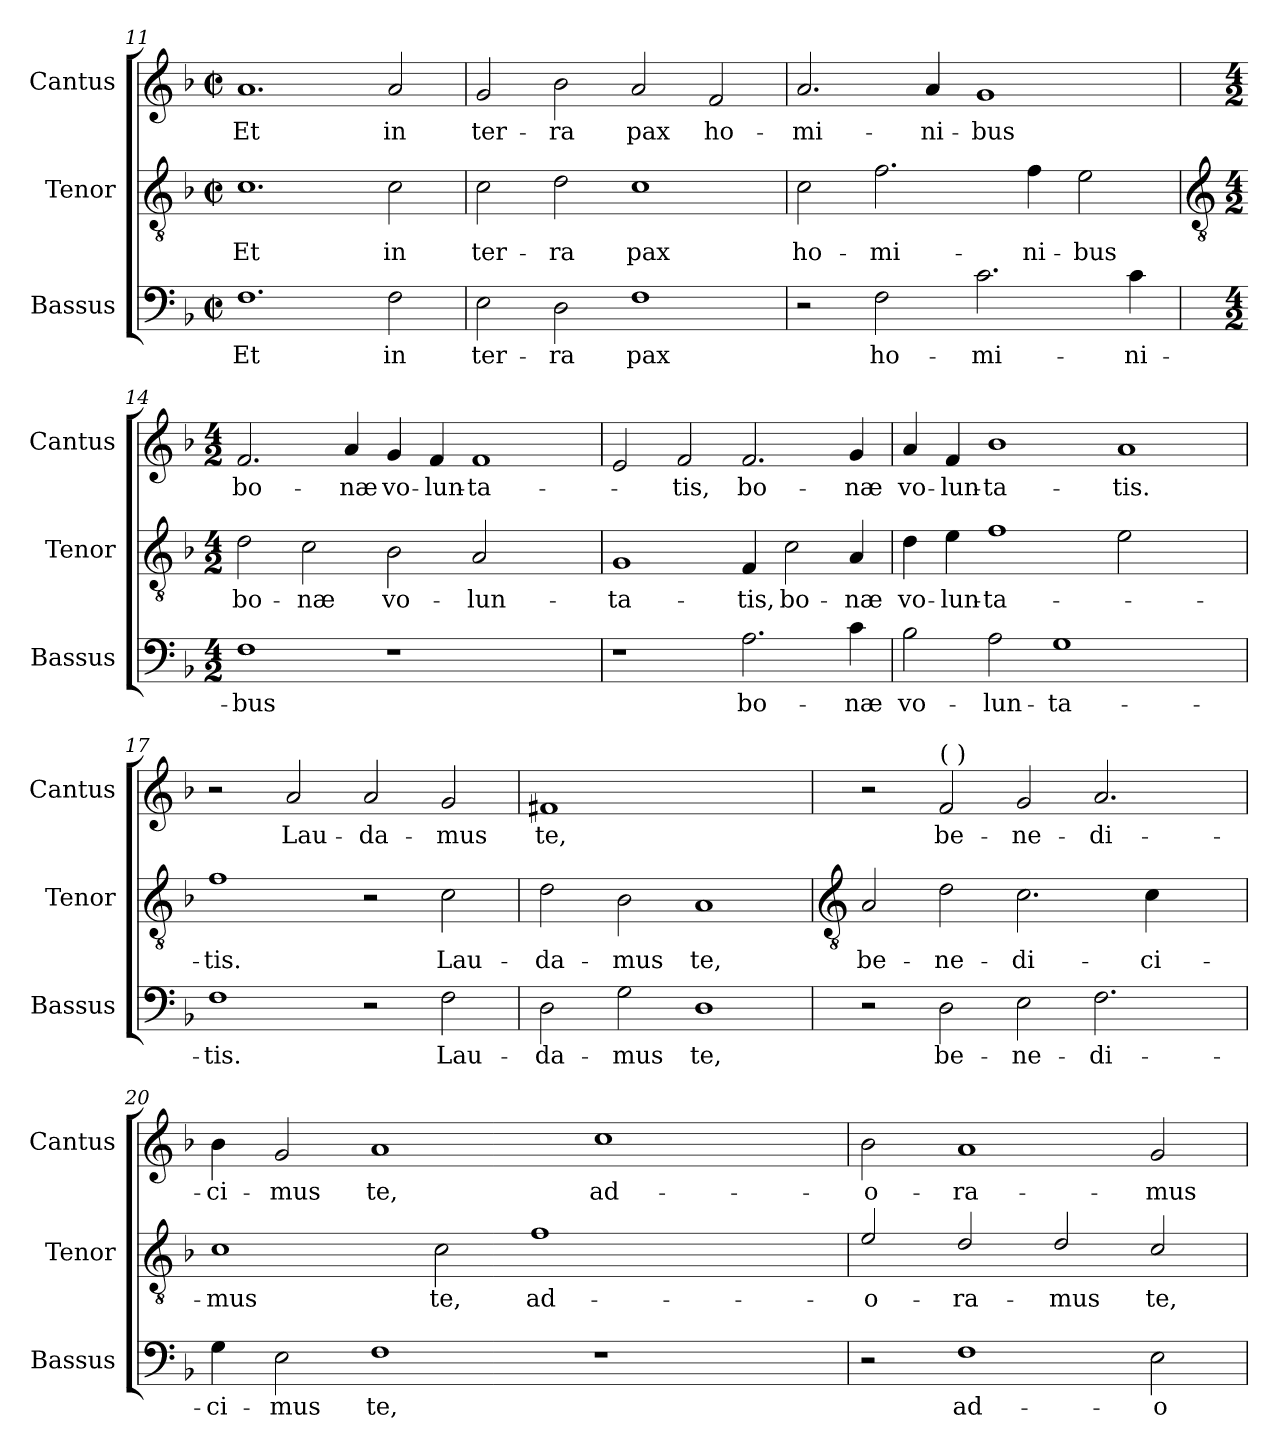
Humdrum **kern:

**kern	**text	**kern	**text	**kern	**text
*part3	*part3	*part2	*part2	*part1	*part1
*staff3	*staff3	*staff2	*staff2	*staff1	*staff1
*I"Bassus	*	*I"Tenor	*	*I"Cantus	*
*I'Bassus	*	*I'Tenor	*	*I'Cantus	*
!!LO:LB:g=z
*clefF4	*	*clefGv2	*	*clefG2	*
*k[b-]	*	*k[b-]	*	*k[b-]	*
*F:	*	*F:	*	*F:	*
*M4/2	*	*M4/2	*	*M4/2	*
*met(c|)	*	*met(c|)	*	*met(c|)	*
=11	=11	=11	=11	=11	=11
!	!LO:LY:b	!	!LO:LY:b	!	!LO:LY:b
1.F	Et	1.c	Et	1.a	Et
!	!LO:LY:b	!	!LO:LY:b	!	!LO:LY:b
2F	in	2c	in	2a	in
=12	=12	=12	=12	=12	=12
!	!LO:LY:b	!	!LO:LY:b	!	!LO:LY:b
2E	ter-	2c	ter-	2g	ter-
!	!LO:LY:b	!	!LO:LY:b	!	!LO:LY:b
2D	-ra	2d	-ra	2b-	-ra
!	!LO:LY:b	!	!LO:LY:b	!	!LO:LY:b
1F	pax	1c	pax	2a	pax
!	!	!	!	!	!LO:LY:b
.	.	.	.	2f	ho-
=13	=13	=13	=13	=13	=13
!	!	!	!LO:LY:b	!	!LO:LY:b
2r	.	2c	ho-	2.a	-mi-
!	!LO:LY:b	!	!LO:LY:b	!	!
2F	ho-	2.f	-mi-	.	.
!	!	!	!	!	!LO:LY:b
.	.	.	.	4a	-ni-
!	!LO:LY:b	!	!	!	!LO:LY:b
2.c	-mi-	.	.	1g	-bus
!	!	!	!LO:LY:b	!	!
.	.	4f	-ni-	.	.
!	!	!	!LO:LY:b	!	!
.	.	2e	-bus	.	.
!	!LO:LY:b	!	!	!	!
4c	-ni-	.	.	.	.
!!LO:LB:g=z
=14	=14	=14	=14	=14	=14
*	*	*clefGv2	*	*	*
*M4/2	*	*M4/2	*	*M4/2	*
!	!LO:LY:b	!	!LO:LY:b	!	!LO:LY:b
1F	-bus	2d	bo-	2.f	bo-
!	!	!	!LO:LY:b	!	!
.	.	2c	-næ	.	.
!	!	!	!	!	!LO:LY:b
.	.	.	.	4a	-næ
!	!	!	!LO:LY:b	!	!LO:LY:b
1r	.	2B-	vo-	4g	vo-
!	!	!	!	!	!LO:LY:b
.	.	.	.	4f	-lun-
!	!	!	!LO:LY:b	!	!LO:LY:b
.	.	2A	-lun-	1f	-ta-
2ryy	.	2ryy	.	.	.
=15	=15	=15	=15	=15	=15
!	!	!	!LO:LY:b	!	!
1r	.	1G	-ta-	2e	.
!	!	!	!	!	!LO:LY:b
.	.	.	.	2f	-tis,
!	!LO:LY:b	!	!LO:LY:b	!	!LO:LY:b
2.A	bo-	4F	-tis,	2.f	bo-
!	!	!	!LO:LY:b	!	!
.	.	2c	bo-	.	.
!	!LO:LY:b	!	!LO:LY:b	!	!LO:LY:b
4c	-næ	4A	-næ	4g	-næ
=16	=16	=16	=16	=16	=16
!	!LO:LY:b	!	!LO:LY:b	!	!LO:LY:b
2B-	vo-	4d	vo-	4a	vo-
!	!	!	!LO:LY:b	!	!LO:LY:b
.	.	4e	-lun-	4f	-lun-
!	!LO:LY:b	!	!LO:LY:b	!	!LO:LY:b
2A	-lun-	1f	-ta-	1b-	-ta-
!	!LO:LY:b	!	!	!	!
1G	-ta-	.	.	.	.
!	!	!	!	!	!LO:LY:b
.	.	2e	.	1a	-tis.
2ryy	.	2ryy	.	.	.
=17	=17	=17	=17	=17	=17
!	!LO:LY:b	!	!LO:LY:b	!	!
1F	-tis.	1f	-tis.	2r	.
!	!	!	!	!	!LO:LY:b
.	.	.	.	2a	Lau-
!	!	!	!	!	!LO:LY:b
2r	.	2r	.	2a	-da-
!	!LO:LY:b	!	!LO:LY:b	!	!LO:LY:b
2F	Lau-	2c	Lau-	2g	-mus
=18	=18	=18	=18	=18	=18
!	!LO:LY:b	!	!LO:LY:b	!	!LO:LY:b
2D	-da-	2d	-da-	1f#X	te,
!	!LO:LY:b	!	!LO:LY:b	!	!
2G	-mus	2B-	-mus	.	.
!	!LO:LY:b	!	!LO:LY:b	!	!
1D	te,	1A	te,	1ryy	.
!!LO:LB:g=z
=19	=19	=19	=19	=19	=19
*	*	*clefGv2	*	*	*
!	!	!	!LO:LY:b	!	!
*	*	*^	*	*	*
2r	.	2A	0ryy	be-	2r	.
!	!	!	!	!	!LO:TX:a:t=(  )	!
!	!LO:LY:b	!	!	!LO:LY:b	!	!LO:LY:b
2D	be-	2d	.	-ne-	2f	be-
!	!LO:LY:b	!	!	!LO:LY:b	!	!LO:LY:b
2E	-ne-	2.c	.	-di-	2g	-ne-
!	!LO:LY:b	!	!	!	!	!LO:LY:b
2.F	-di-	.	.	.	2.a	-di-
!	!	!	!	!LO:LY:b	!	!
.	.	4c	.	-ci-	.	.
.	.	4ryy	4ryy	.	.	.
=20	=20	=20	=20	=20	=20	=20
!	!LO:LY:b	!	!	!LO:LY:b	!	!LO:LY:b
4G	-ci-	1c	1ryy	-mus	4b-	-ci-
!	!LO:LY:b	!	!	!	!	!LO:LY:b
2E	-mus	.	.	.	2g	-mus
!	!LO:LY:b	!	!	!	!	!LO:LY:b
1F	te,	.	.	.	1a	te,
!	!	!	!	!LO:LY:b	!	!
.	.	2c	2ryy	te,	.	.
!	!	!	!	!LO:LY:b	!	!
.	.	1f	2ryy	ad-	.	.
!	!	!	!	!	!	!LO:LY:b
1r	.	.	.	.	1cc	ad-
.	.	.	4ryy	.	.	.
.	.	.	2ryy	.	.	.
.	.	4ryy	.	.	.	.
=21	=21	=21	=21	=21	=21	=21
!	!	!	!	!LO:LY:b	!	!LO:LY:b
2r	.	2e	0ryy	-o-	2b-	-o-
!	!LO:LY:b	!	!	!LO:LY:b	!	!LO:LY:b
1F	ad-	2d	.	-ra-	1a	-ra-
!	!	!	!	!LO:LY:b	!	!
.	.	2d	.	-mus	.	.
!	!LO:LY:b	!	!	!LO:LY:b	!	!LO:LY:b
2E	-o-	2c	.	te,	2g	-mus
*	*	*v	*v	*	*	*
=	=	=	=	=	=
*-	*-	*-	*-	*-	*-
